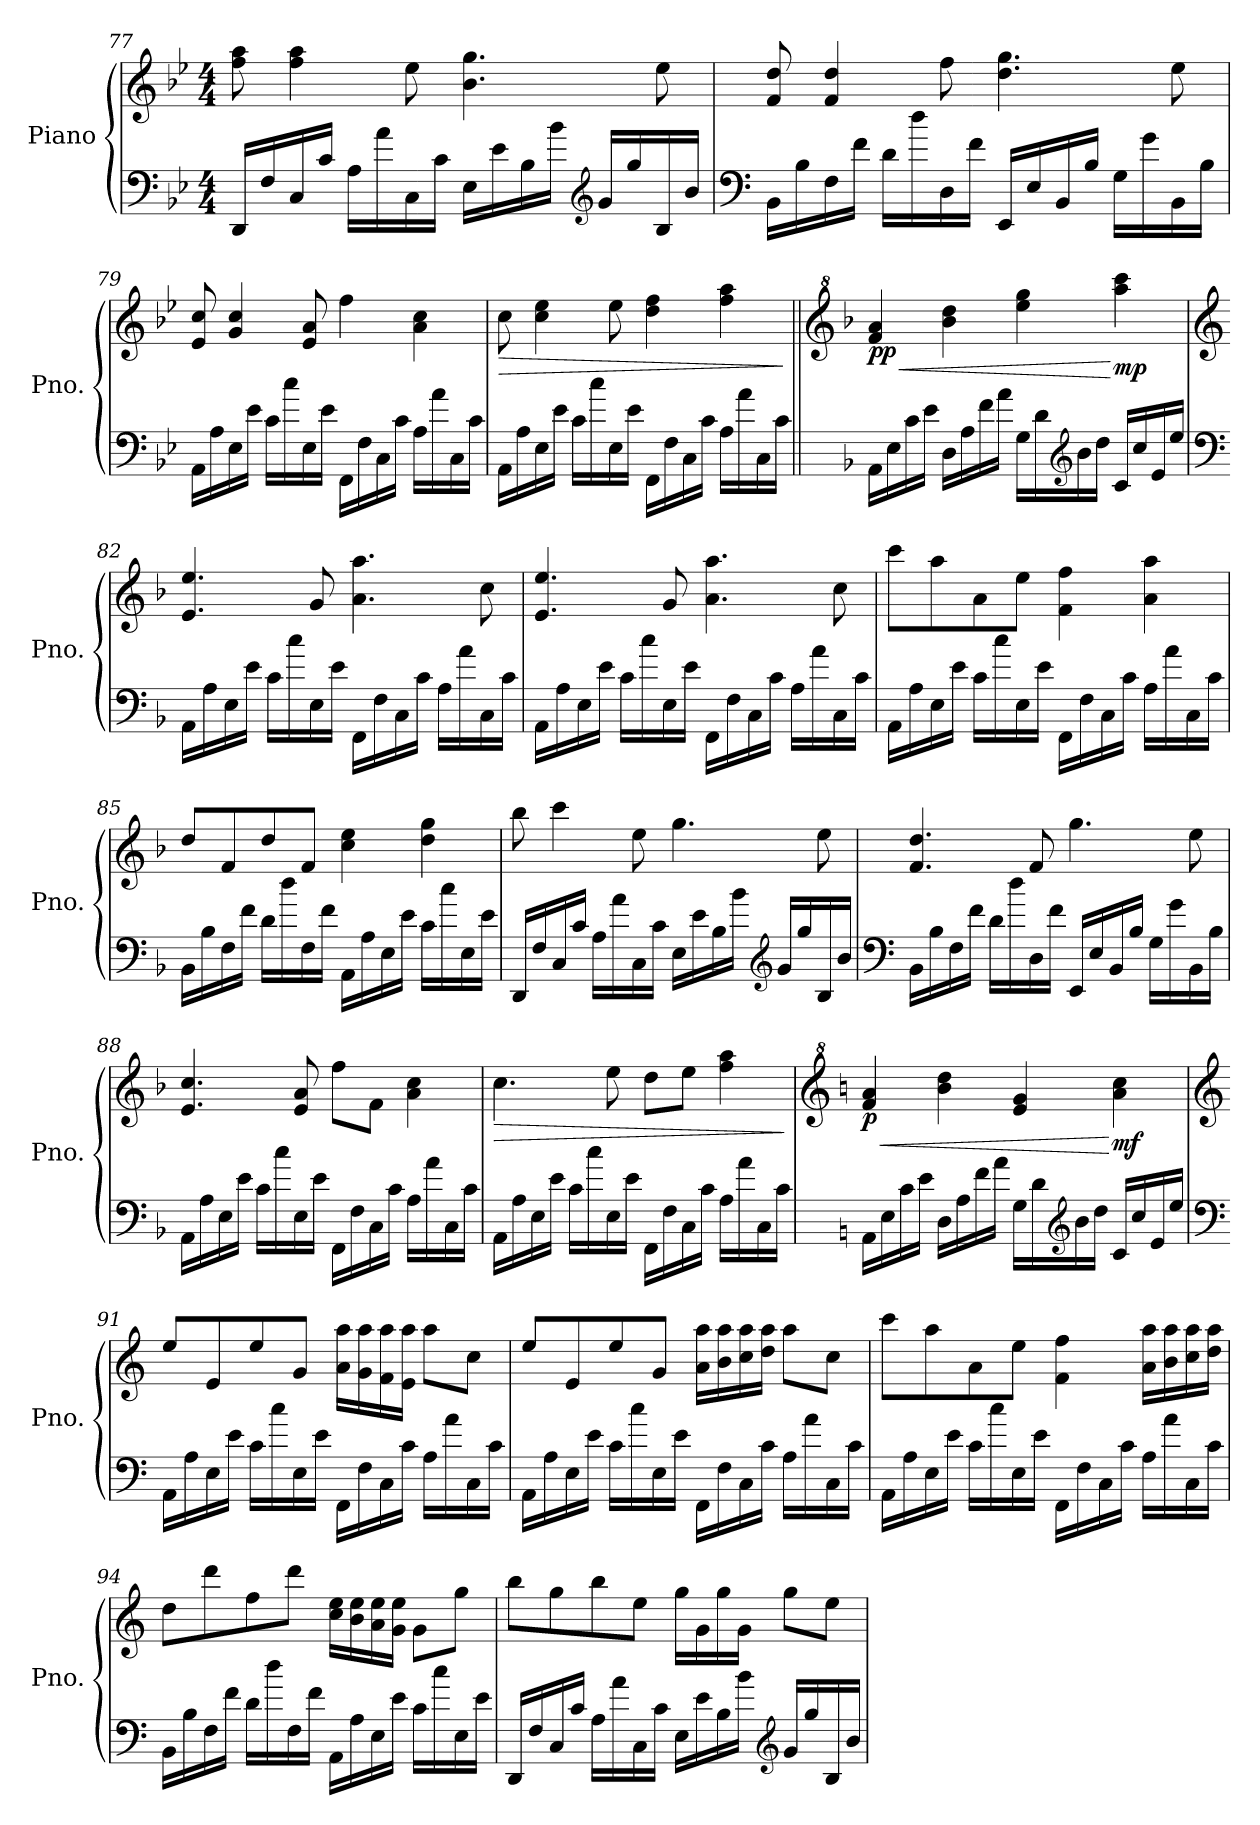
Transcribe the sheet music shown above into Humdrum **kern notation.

**kern	**kern	**dynam
*part1	*part1	*part1
*staff2	*staff1	*staff1/2
*I"Piano	*	*
*I'Pno.	*	*
!!LO:PB:g=z
*clefF4	*clefG2	*
*k[b-e-]	*k[b-e-]	*
*M4/4	*M4/4	*
=77	=77	=77
16DD/LL	8ff\ 8aa\	.
16F/	.	.
16C/	4ff\ 4aa\	.
16c/JJ	.	.
16A\LL	.	.
16a\	.	.
16C\	8ee-\	.
16c\JJ	.	.
16E-\LL	4.b-\ 4.gg\	.
16e-\	.	.
16B-\	.	.
16b-\JJ	.	.
*clefG2	*	*
16g/LL	.	.
16gg/	.	.
16B-/	8ee-\	.
16b-/JJ	.	.
=78	=78	=78
*clefF4	*	*
16BB-\LL	8f/ 8dd/	.
16B-\	.	.
16F\	4f/ 4dd/	.
16f\JJ	.	.
16d\LL	.	.
16dd\	.	.
16D\	8ff\	.
16f\JJ	.	.
16EE-/LL	4.dd\ 4.gg\	.
16E-/	.	.
16BB-/	.	.
16B-/JJ	.	.
16G\LL	.	.
16g\	.	.
16BB-\	8ee-\	.
16B-\JJ	.	.
!!LO:LB:g=z
=79	=79	=79
16AA\LL	8e-/ 8cc/	.
16A\	.	.
16E-\	4g/ 4cc/	.
16e-\JJ	.	.
16c\LL	.	.
16cc\	.	.
16E-\	8e-/ 8a/	.
16e-\JJ	.	.
16FF\LL	4ff\	.
16F\	.	.
16C\	.	.
16c\JJ	.	.
16A\LL	4a\ 4cc\	.
16a\	.	.
16C\	.	.
16c\JJ	.	.
=80	=80	=80
!	!	!LO:HP:b
16AA\LL	8cc\	>
16A\	.	.
16E-\	4cc\ 4ee-\	.
16e-\JJ	.	.
16c\LL	.	.
16cc\	.	.
16E-\	8ee-\	.
16e-\JJ	.	.
16FF\LL	4dd\ 4ff\	.
16F\	.	.
16C\	.	.
16c\JJ	.	.
16A\LL	4ff\ 4aa\	.
16a\	.	.
16C\	.	.
16c\JJ	.	.
.	.	]
!!LO:LB:g=z
=81||	=81||	=81||
*	*clefG^2	*
*k[b-]	*k[b-]	*
!	!	!LO:HP:b
!	!	!LO:DY:n=1:b
16AA\LL	4ff/ 4aa/	< pp
16E\	.	.
16c\	.	.
16e\JJ	.	.
16D\LL	4bb-\ 4ddd\	.
16A\	.	.
16f\	.	.
16a\JJ	.	.
16G\LL	4eee\ 4ggg\	.
16d\	.	.
*clefG2	*	*
16b-\	.	.
16dd\JJ	.	.
*	*MM72	*
!	!	!LO:DY:n=2:b
16c/LL	4aaa\ 4cccc\	[ mp
16cc/	.	.
16e/	.	.
16ee/JJ	.	.
=82	=82	=82
*clefF4	*clefG2	*
16AA\LL	4.e/ 4.ee/	.
16A\	.	.
16E\	.	.
16e\JJ	.	.
16c\LL	.	.
16cc\	.	.
16E\	8g/	.
16e\JJ	.	.
16FF\LL	4.a\ 4.aa\	.
16F\	.	.
16C\	.	.
16c\JJ	.	.
16A\LL	.	.
16a\	.	.
16C\	8cc\	.
16c\JJ	.	.
!!LO:LB:g=z
=83	=83	=83
16AA\LL	4.e/ 4.ee/	.
16A\	.	.
16E\	.	.
16e\JJ	.	.
16c\LL	.	.
16cc\	.	.
16E\	8g/	.
16e\JJ	.	.
16FF\LL	4.a\ 4.aa\	.
16F\	.	.
16C\	.	.
16c\JJ	.	.
16A\LL	.	.
16a\	.	.
16C\	8cc\	.
16c\JJ	.	.
=84	=84	=84
16AA\LL	8ccc\L	.
16A\	.	.
16E\	8aa\	.
16e\JJ	.	.
16c\LL	8a\	.
16cc\	.	.
16E\	8ee\J	.
16e\JJ	.	.
16FF\LL	4f\ 4ff\	.
16F\	.	.
16C\	.	.
16c\JJ	.	.
16A\LL	4a\ 4aa\	.
16a\	.	.
16C\	.	.
16c\JJ	.	.
!!LO:LB:g=z
=85	=85	=85
16BB-\LL	8dd/L	.
16B-\	.	.
16F\	8f/	.
16f\JJ	.	.
16d\LL	8dd/	.
16dd\	.	.
16F\	8f/J	.
16f\JJ	.	.
16AA\LL	4cc\ 4ee\	.
16A\	.	.
16E\	.	.
16e\JJ	.	.
16c\LL	4dd\ 4gg\	.
16cc\	.	.
16E\	.	.
16e\JJ	.	.
=86	=86	=86
16DD/LL	8bb-\	.
16F/	.	.
16C/	4ccc\	.
16c/JJ	.	.
16A\LL	.	.
16a\	.	.
16C\	8ee\	.
16c\JJ	.	.
16E\LL	4.gg\	.
16e\	.	.
16B-\	.	.
16b-\JJ	.	.
*clefG2	*	*
16g/LL	.	.
16gg/	.	.
16B-/	8ee\	.
16b-/JJ	.	.
!!LO:LB:g=z
=87	=87	=87
*clefF4	*	*
16BB-\LL	4.f/ 4.dd/	.
16B-\	.	.
16F\	.	.
16f\JJ	.	.
16d\LL	.	.
16dd\	.	.
16D\	8f/	.
16f\JJ	.	.
16EE/LL	4.gg\	.
16E/	.	.
16BB-/	.	.
16B-/JJ	.	.
16G\LL	.	.
16g\	.	.
16BB-\	8ee\	.
16B-\JJ	.	.
=88	=88	=88
16AA\LL	4.e/ 4.cc/	.
16A\	.	.
16E\	.	.
16e\JJ	.	.
16c\LL	.	.
16cc\	.	.
16E\	8e/ 8a/	.
16e\JJ	.	.
16FF\LL	8ff\L	.
16F\	.	.
16C\	8f\J	.
16c\JJ	.	.
16A\LL	4a\ 4cc\	.
16a\	.	.
16C\	.	.
16c\JJ	.	.
!!LO:PB:g=z
=89	=89	=89
!	!	!LO:HP:b
16AA\LL	4.cc\	>
16A\	.	.
16E\	.	.
16e\JJ	.	.
16c\LL	.	.
16cc\	.	.
16E\	8ee\	.
16e\JJ	.	.
16FF\LL	8dd\L	.
16F\	.	.
16C\	8ee\J	.
16c\JJ	.	.
16A\LL	4ff\ 4aa\	.
16a\	.	.
16C\	.	.
16c\JJ	.	.
.	.	]
=90	=90	=90
*	*clefG^2	*
*k[]	*k[]	*
!	!	!LO:HP:b
!	!	!LO:DY:n=1:b
16AA\LL	4ff/ 4aa/	< p
16E\	.	.
16c\	.	.
16e\JJ	.	.
16D\LL	4bb\ 4ddd\	.
16A\	.	.
16f\	.	.
16a\JJ	.	.
16G\LL	4ee/ 4gg/	.
16d\	.	.
*clefG2	*	*
16b\	.	.
16dd\JJ	.	.
*	*MM73	*
!	!	!LO:DY:n=2:b
16c/LL	4aa\ 4ccc\	[ mf
16cc/	.	.
16e/	.	.
16ee/JJ	.	.
!!LO:LB:g=z
=91	=91	=91
*clefF4	*clefG2	*
16AA\LL	8ee/L	.
16A\	.	.
16E\	8e/	.
16e\JJ	.	.
16c\LL	8ee/	.
16cc\	.	.
16E\	8g/J	.
16e\JJ	.	.
16FF\LL	16a\ 16aa\LL	.
16F\	16g\ 16aa\	.
16C\	16f\ 16aa\	.
16c\JJ	16e\ 16aa\JJ	.
16A\LL	8aa\L	.
16a\	.	.
16C\	8cc\J	.
16c\JJ	.	.
=92	=92	=92
16AA\LL	8ee/L	.
16A\	.	.
16E\	8e/	.
16e\JJ	.	.
16c\LL	8ee/	.
16cc\	.	.
16E\	8g/J	.
16e\JJ	.	.
16FF\LL	16a\ 16aa\LL	.
16F\	16b\ 16aa\	.
16C\	16cc\ 16aa\	.
16c\JJ	16dd\ 16aa\JJ	.
16A\LL	8aa\L	.
16a\	.	.
16C\	8cc\J	.
16c\JJ	.	.
!!LO:LB:g=z
=93	=93	=93
16AA\LL	8ccc\L	.
16A\	.	.
16E\	8aa\	.
16e\JJ	.	.
16c\LL	8a\	.
16cc\	.	.
16E\	8ee\J	.
16e\JJ	.	.
16FF\LL	4f\ 4ff\	.
16F\	.	.
16C\	.	.
16c\JJ	.	.
16A\LL	16a\ 16aa\LL	.
16a\	16b\ 16aa\	.
16C\	16cc\ 16aa\	.
16c\JJ	16dd\ 16aa\JJ	.
=94	=94	=94
16BB\LL	8dd\L	.
16B\	.	.
16F\	8ddd\	.
16f\JJ	.	.
16d\LL	8ff\	.
16dd\	.	.
16F\	8ddd\J	.
16f\JJ	.	.
16AA\LL	16cc\ 16ee\LL	.
16A\	16b\ 16ee\	.
16E\	16a\ 16ee\	.
16e\JJ	16g\ 16ee\JJ	.
16c\LL	8g\L	.
16cc\	.	.
16E\	8gg\J	.
16e\JJ	.	.
!!LO:LB:g=z
=95	=95	=95
16DD/LL	8bb\L	.
16F/	.	.
16C/	8gg\	.
16c/JJ	.	.
16A\LL	8bb\	.
16a\	.	.
16C\	8ee\J	.
16c\JJ	.	.
16E\LL	16gg\LL	.
16e\	16g\	.
16B\	16gg\	.
16b\JJ	16g\JJ	.
*clefG2	*	*
16g/LL	8gg\L	.
16gg/	.	.
16B/	8ee\J	.
16b/JJ	.	.
=	=	=
*-	*-	*-
